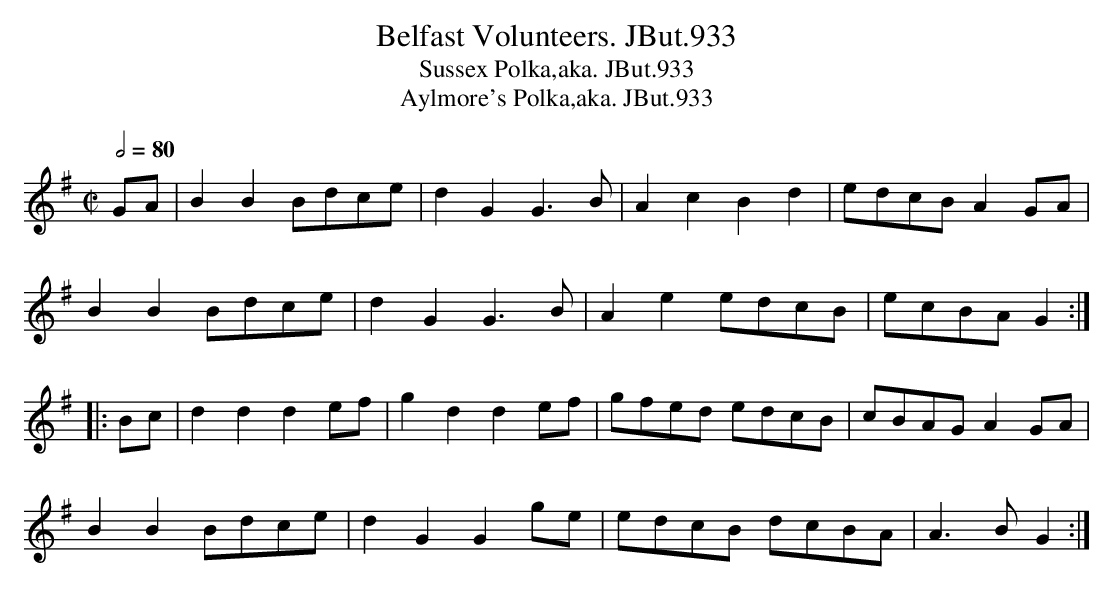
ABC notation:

X:1
T:Belfast Volunteers. JBut.933
T:Sussex Polka,aka. JBut.933
T:Aylmore's Polka,aka. JBut.933
M:C|
L:1/8
Q:1/2=80
K:G
GA|B2B2 Bdce|d2G2G3B|A2c2B2d2|edcB A2 GA|
B2B2 Bdce|d2G2G3B|A2e2 edcB|ecBA G2:|
|:Bc|d2d2d2ef|g2d2d2 ef|gfed edcB|cBAG A2 GA|
B2B2 Bdce|d2G2G2 ge|edcB dcBA|A3B G2:|
